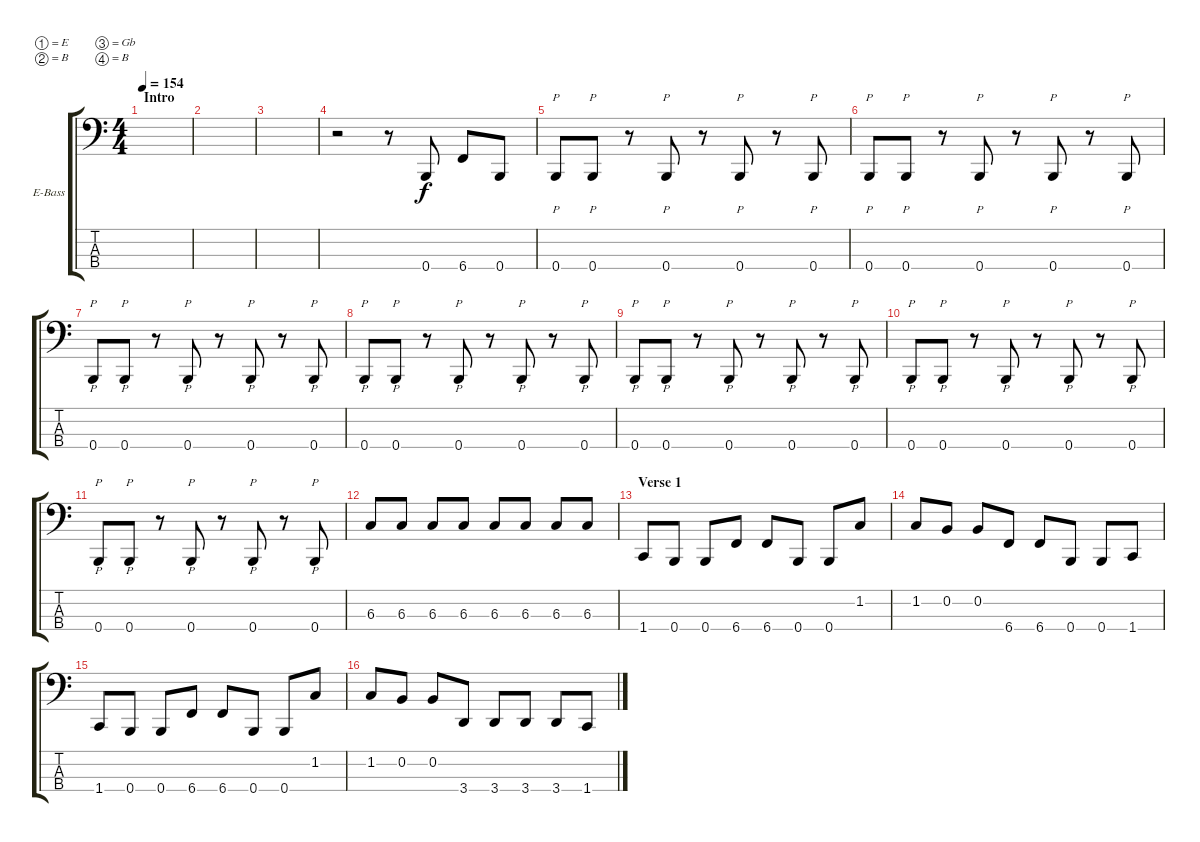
\defaultSystemsLayout 4
\bracketExtendMode groupsimilarinstruments
\firstSystemTrackNameOrientation horizontal
\otherSystemsTrackNameOrientation horizontal
\track ("Electric Bass" "E-Bass") {instrument electricbassfinger}
\staff {score tabs}
\tuning (E2 B1 Gb1 B0)
\ts (4 4)
\section ("" "Intro")
\tempo 154
\clef f4
\scale
0.487395
\ks c
|
\scale
0.256303 |
\scale
0.256303 |
\scale
0.333333 r.2 r.8 0.4.8 6.4.8 0.4.8 |
\scale
0.333333 0.4.8{p} 0.4.8{p} r.8 0.4.8{p} r.8 0.4.8{p} r.8 0.4.8{p} |
\scale
0.333333 0.4.8{p} 0.4.8{p} r.8 0.4.8{p} r.8 0.4.8{p} r.8 0.4.8{p} |
\scale
0.333333 0.4.8{p} 0.4.8{p} r.8 0.4.8{p} r.8 0.4.8{p} r.8 0.4.8{p} |
\scale
0.333333 0.4.8{p} 0.4.8{p} r.8 0.4.8{p} r.8 0.4.8{p} r.8 0.4.8{p} |
\scale
0.333333 0.4.8{p} 0.4.8{p} r.8 0.4.8{p} r.8 0.4.8{p} r.8 0.4.8{p} |
0.4.8{p} 0.4.8{p} r.8 0.4.8{p} r.8 0.4.8{p} r.8 0.4.8{p} |
0.4.8{p} 0.4.8{p} r.8 0.4.8{p} r.8 0.4.8{p} r.8 0.4.8{p} |
6.3.8 6.3.8 6.3.8 6.3.8 6.3.8 6.3.8 6.3.8 6.3.8 |
\section ("" "Verse 1")
1.4.8 0.4.8 0.4.8 6.4.8 6.4.8 0.4.8 0.4.8 1.2.8 |
1.2.8 0.2.8 0.2.8 6.4.8 6.4.8 0.4.8 0.4.8 1.4.8 |
1.4.8 0.4.8 0.4.8 6.4.8 6.4.8 0.4.8 0.4.8 1.2.8 |
1.2.8 0.2.8 0.2.8 3.4.8 3.4.8 3.4.8 3.4.8 1.4.8
